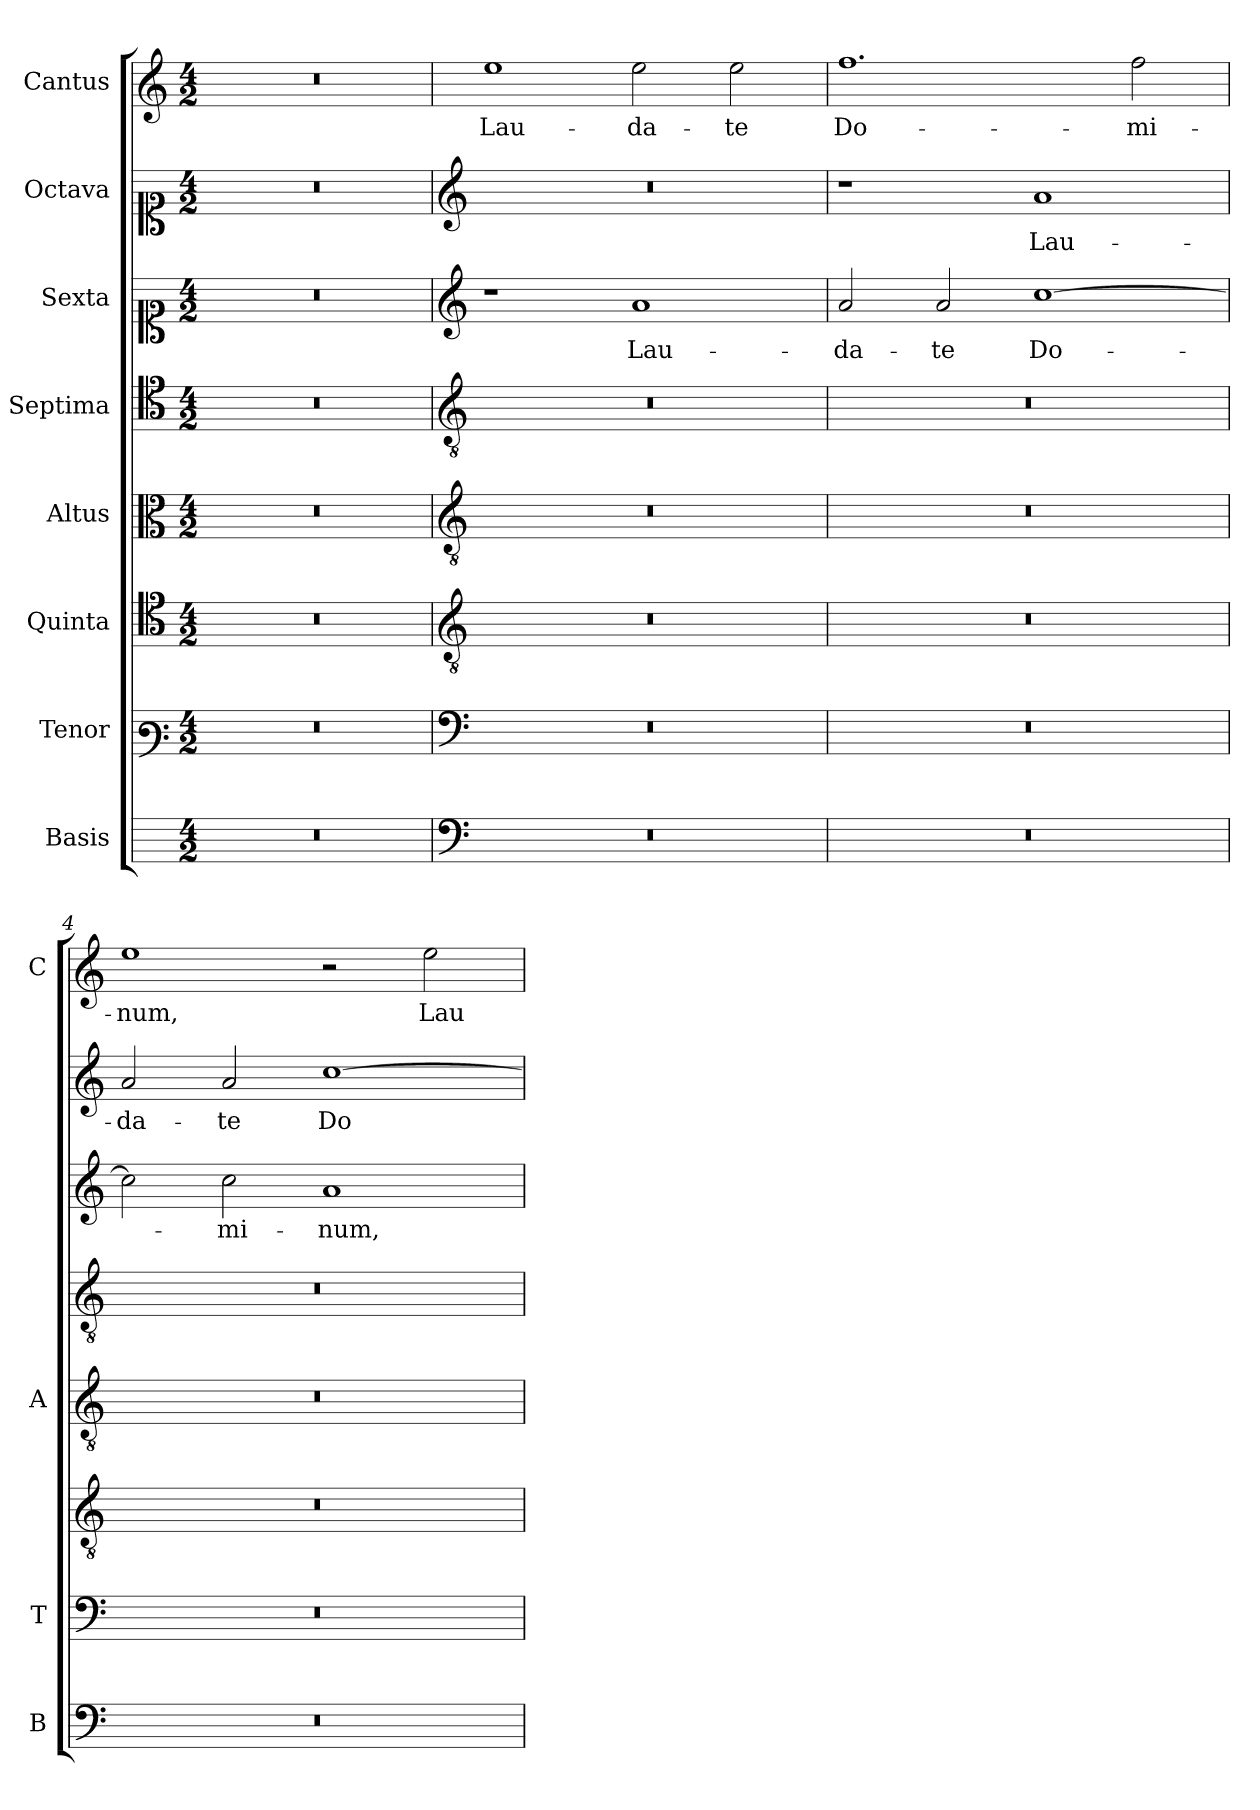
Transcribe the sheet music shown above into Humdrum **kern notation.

**kern	**kern	**kern	**kern	**kern	**kern	**text	**kern	**text	**kern	**text
*part8	*part7	*part6	*part5	*part4	*part3	*part3	*part2	*part2	*part1	*part1
*staff8	*staff7	*staff6	*staff5	*staff4	*staff3	*staff3	*staff2	*staff2	*staff1	*staff1
*I"Basis	*I"Tenor	*I"Quinta	*I"Altus	*I"Septima	*I"Sexta	*	*I"Octava	*	*I"Cantus	*
*I'B	*I'T	*	*I'A	*	*	*	*	*	*I'C	*
*	*clefF3	*clefC4	*clefC3	*clefC4	*clefC1	*	*clefC1	*	*clefG2	*
*k[]	*k[]	*k[]	*k[]	*k[]	*k[]	*	*k[]	*	*k[]	*
*C:	*C:	*C:	*C:	*C:	*C:	*	*C:	*	*C:	*
*M4/2	*M4/2	*M4/2	*M4/2	*M4/2	*M4/2	*	*M4/2	*	*M4/2	*
=1	=1	=1	=1	=1	=1	=1	=1	=1	=1	=1
0r	0r	0r	0r	0r	0r	.	0r	.	0r	.
=2	=2	=2	=2	=2	=2	=2	=2	=2	=2	=2
*clefF4	*clefF4	*clefGv2	*clefGv2	*clefGv2	*clefG2	*	*clefG2	*	*	*
!	!	!	!	!	!	!	!	!	!	!LO:LY:b
0r	0r	0r	0r	0r	1r	.	0r	.	1ee	Lau-
!	!	!	!	!	!	!LO:LY:b	!	!	!	!LO:LY:b
.	.	.	.	.	1a	Lau-	.	.	2ee\	-da-
!	!	!	!	!	!	!	!	!	!	!LO:LY:b
.	.	.	.	.	.	.	.	.	2ee\	-te
=3	=3	=3	=3	=3	=3	=3	=3	=3	=3	=3
!	!	!	!	!	!	!LO:LY:b	!	!	!	!LO:LY:b
0r	0r	0r	0r	0r	2a/	-da-	1r	.	1.ff	Do-
!	!	!	!	!	!	!LO:LY:b	!	!	!	!
.	.	.	.	.	2a/	-te	.	.	.	.
!	!	!	!	!	!	!LO:LY:b	!	!LO:LY:b	!	!
.	.	.	.	.	[1cc	Do-	1a	Lau-	.	.
!	!	!	!	!	!	!	!	!	!	!LO:LY:b
.	.	.	.	.	.	.	.	.	2ff\	-mi-
=4	=4	=4	=4	=4	=4	=4	=4	=4	=4	=4
!	!	!	!	!	!	!	!	!LO:LY:b	!	!LO:LY:b
0r	0r	0r	0r	0r	2cc\]	.	2a/	-da-	1ee	-num,
!	!	!	!	!	!	!LO:LY:b	!	!LO:LY:b	!	!
.	.	.	.	.	2cc\	-mi-	2a/	-te	.	.
!	!	!	!	!	!	!LO:LY:b	!	!LO:LY:b	!	!
.	.	.	.	.	1a	-num,	[1cc	Do-	2r	.
!	!	!	!	!	!	!	!	!	!	!LO:LY:b
.	.	.	.	.	.	.	.	.	2ee\	Lau-
=	=	=	=	=	=	=	=	=	=	=
*-	*-	*-	*-	*-	*-	*-	*-	*-	*-	*-
